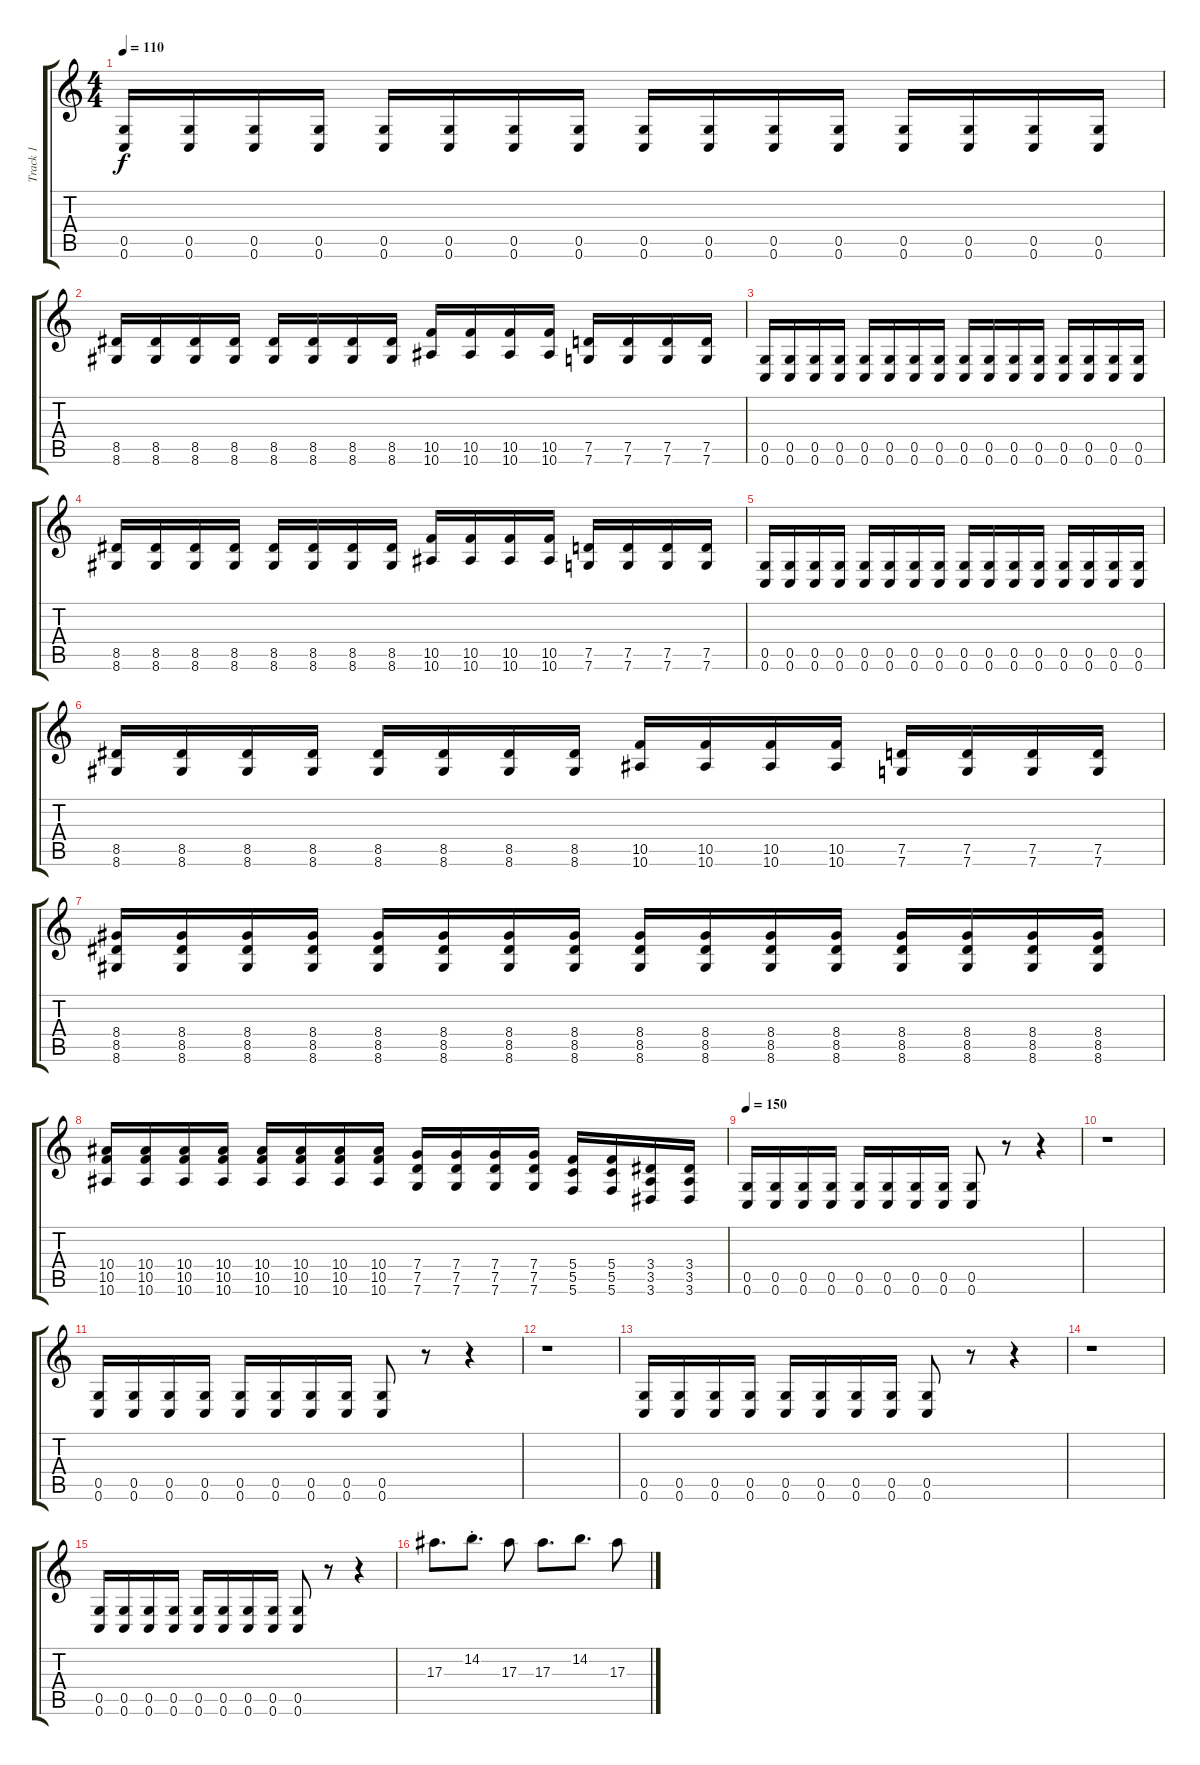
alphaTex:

\track ("Track 1" "Track 1") {instrument overdrivenguitar}
\staff {score tabs}
\tuning (D4 A3 F3 C3 G2 C2) {hide}
\ts (4 4)
\tempo 110
\clef g2
\ks c
(0.5 0.6).16{dy f} (0.5 0.6).16 (0.5 0.6).16 (0.5 0.6).16 (0.5 0.6).16 (0.5 0.6).16 (0.5 0.6).16 (0.5 0.6).16 (0.5 0.6).16 (0.5 0.6).16 (0.5 0.6).16 (0.5 0.6).16 (0.5 0.6).16 (0.5 0.6).16 (0.5 0.6).16 (0.5 0.6).16 |
(8.5 8.6).16 (8.5 8.6).16 (8.5 8.6).16 (8.5 8.6).16 (8.5 8.6).16 (8.5 8.6).16 (8.5 8.6).16 (8.5 8.6).16 (10.5 10.6).16 (10.5 10.6).16 (10.5 10.6).16 (10.5 10.6).16 (7.5 7.6).16 (7.5 7.6).16 (7.5 7.6).16 (7.5 7.6).16 |
(0.5 0.6).16 (0.5 0.6).16 (0.5 0.6).16 (0.5 0.6).16 (0.5 0.6).16 (0.5 0.6).16 (0.5 0.6).16 (0.5 0.6).16 (0.5 0.6).16 (0.5 0.6).16 (0.5 0.6).16 (0.5 0.6).16 (0.5 0.6).16 (0.5 0.6).16 (0.5 0.6).16 (0.5 0.6).16 |
(8.5 8.6).16 (8.5 8.6).16 (8.5 8.6).16 (8.5 8.6).16 (8.5 8.6).16 (8.5 8.6).16 (8.5 8.6).16 (8.5 8.6).16 (10.5 10.6).16 (10.5 10.6).16 (10.5 10.6).16 (10.5 10.6).16 (7.5 7.6).16 (7.5 7.6).16 (7.5 7.6).16 (7.5 7.6).16 |
(0.5 0.6).16 (0.5 0.6).16 (0.5 0.6).16 (0.5 0.6).16 (0.5 0.6).16 (0.5 0.6).16 (0.5 0.6).16 (0.5 0.6).16 (0.5 0.6).16 (0.5 0.6).16 (0.5 0.6).16 (0.5 0.6).16 (0.5 0.6).16 (0.5 0.6).16 (0.5 0.6).16 (0.5 0.6).16 |
(8.5 8.6).16 (8.5 8.6).16 (8.5 8.6).16 (8.5 8.6).16 (8.5 8.6).16 (8.5 8.6).16 (8.5 8.6).16 (8.5 8.6).16 (10.5 10.6).16 (10.5 10.6).16 (10.5 10.6).16 (10.5 10.6).16 (7.5 7.6).16 (7.5 7.6).16 (7.5 7.6).16 (7.5 7.6).16 |
(8.4 8.5 8.6).16 (8.4 8.5 8.6).16 (8.4 8.5 8.6).16 (8.4 8.5 8.6).16 (8.4 8.5 8.6).16 (8.4 8.5 8.6).16 (8.4 8.5 8.6).16 (8.4 8.5 8.6).16 (8.4 8.5 8.6).16 (8.4 8.5 8.6).16 (8.4 8.5 8.6).16 (8.4 8.5 8.6).16 (8.4 8.5 8.6).16 (8.4 8.5 8.6).16 (8.4 8.5 8.6).16 (8.4 8.5 8.6).16 |
(10.4 10.5 10.6).16 (10.4 10.5 10.6).16 (10.4 10.5 10.6).16 (10.4 10.5 10.6).16 (10.4 10.5 10.6).16 (10.4 10.5 10.6).16 (10.4 10.5 10.6).16 (10.4 10.5 10.6).16 (7.4 7.5 7.6).16 (7.4 7.5 7.6).16 (7.4 7.5 7.6).16 (7.4 7.5 7.6).16 (5.4 5.5 5.6).16 (5.4 5.5 5.6).16 (3.4 3.5 3.6).16 (3.4 3.5 3.6).16 |
\tempo 150
(0.5 0.6).16 (0.5 0.6).16 (0.5 0.6).16 (0.5 0.6).16 (0.5 0.6).16 (0.5 0.6).16 (0.5 0.6).16 (0.5 0.6).16 (0.5 0.6).8 r.8 r.4 |
r.1 |
(0.5 0.6).16 (0.5 0.6).16 (0.5 0.6).16 (0.5 0.6).16 (0.5 0.6).16 (0.5 0.6).16 (0.5 0.6).16 (0.5 0.6).16 (0.5 0.6).8 r.8 r.4 |
r.1 |
(0.5 0.6).16 (0.5 0.6).16 (0.5 0.6).16 (0.5 0.6).16 (0.5 0.6).16 (0.5 0.6).16 (0.5 0.6).16 (0.5 0.6).16 (0.5 0.6).8 r.8 r.4 |
r.1 |
(0.5 0.6).16 (0.5 0.6).16 (0.5 0.6).16 (0.5 0.6).16 (0.5 0.6).16 (0.5 0.6).16 (0.5 0.6).16 (0.5 0.6).16 (0.5 0.6).8 r.8 r.4 |
17.3.8{d} 14.2{st}.8{d} 17.3.8 17.3.8{d} 14.2.8{d} 17.3.8
